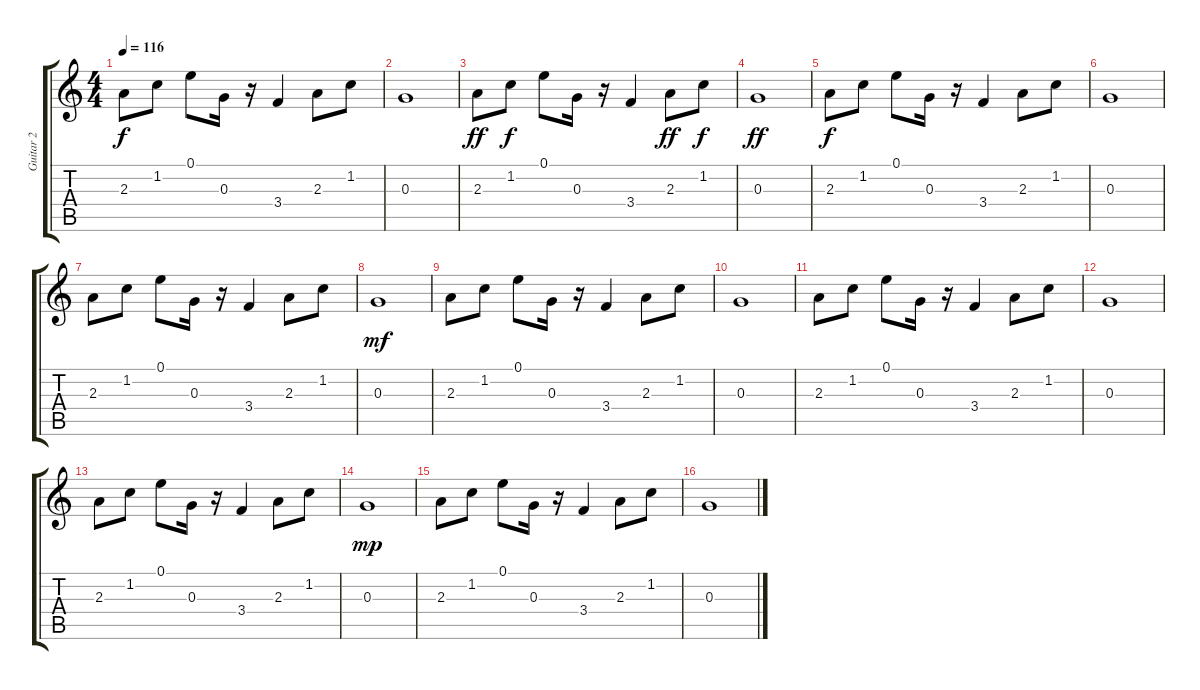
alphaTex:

\track ("Guitar 2" "Guitar 2") {instrument electricguitarclean}
\staff {score tabs}
\tuning (E4 B3 G3 D3 A2 E2) {hide}
\ts (4 4)
\tempo 116
\clef g2
\ks c
2.3.8{dy f} 1.2.8 0.1.8 0.3.16 r.16 3.4.4 2.3.8 1.2.8 |
0.3.1 |
2.3.8{dy ff} 1.2.8{dy f} 0.1.8 0.3.16 r.16 3.4.4 2.3.8{dy ff} 1.2.8{dy f} |
0.3.1{dy ff} |
2.3.8{dy f} 1.2.8 0.1.8 0.3.16 r.16 3.4.4 2.3.8 1.2.8 |
0.3.1 |
2.3.8 1.2.8 0.1.8 0.3.16 r.16 3.4.4 2.3.8 1.2.8 |
0.3.1{dy mf} |
2.3.8 1.2.8 0.1.8 0.3.16 r.16 3.4.4 2.3.8 1.2.8 |
0.3.1 |
2.3.8 1.2.8 0.1.8 0.3.16 r.16 3.4.4 2.3.8 1.2.8 |
0.3.1 |
2.3.8 1.2.8 0.1.8 0.3.16 r.16 3.4.4 2.3.8 1.2.8 |
0.3.1{dy mp} |
2.3.8 1.2.8 0.1.8 0.3.16 r.16 3.4.4 2.3.8 1.2.8 |
0.3.1
